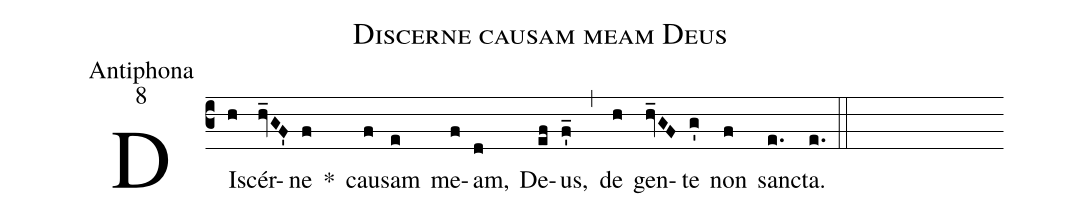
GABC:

name:Discerne causam meam Deus;
office-part:Antiphona;
mode:8;
%%
(c3) DI(h)scér(hv_GF')ne(f) *() cau(f)sam(e) me(f)am,(d) De(ef)us,(f'_) (,) de(h) gen(hv_GF)te(g') non(f) san(e.)cta.(e.) (::)
